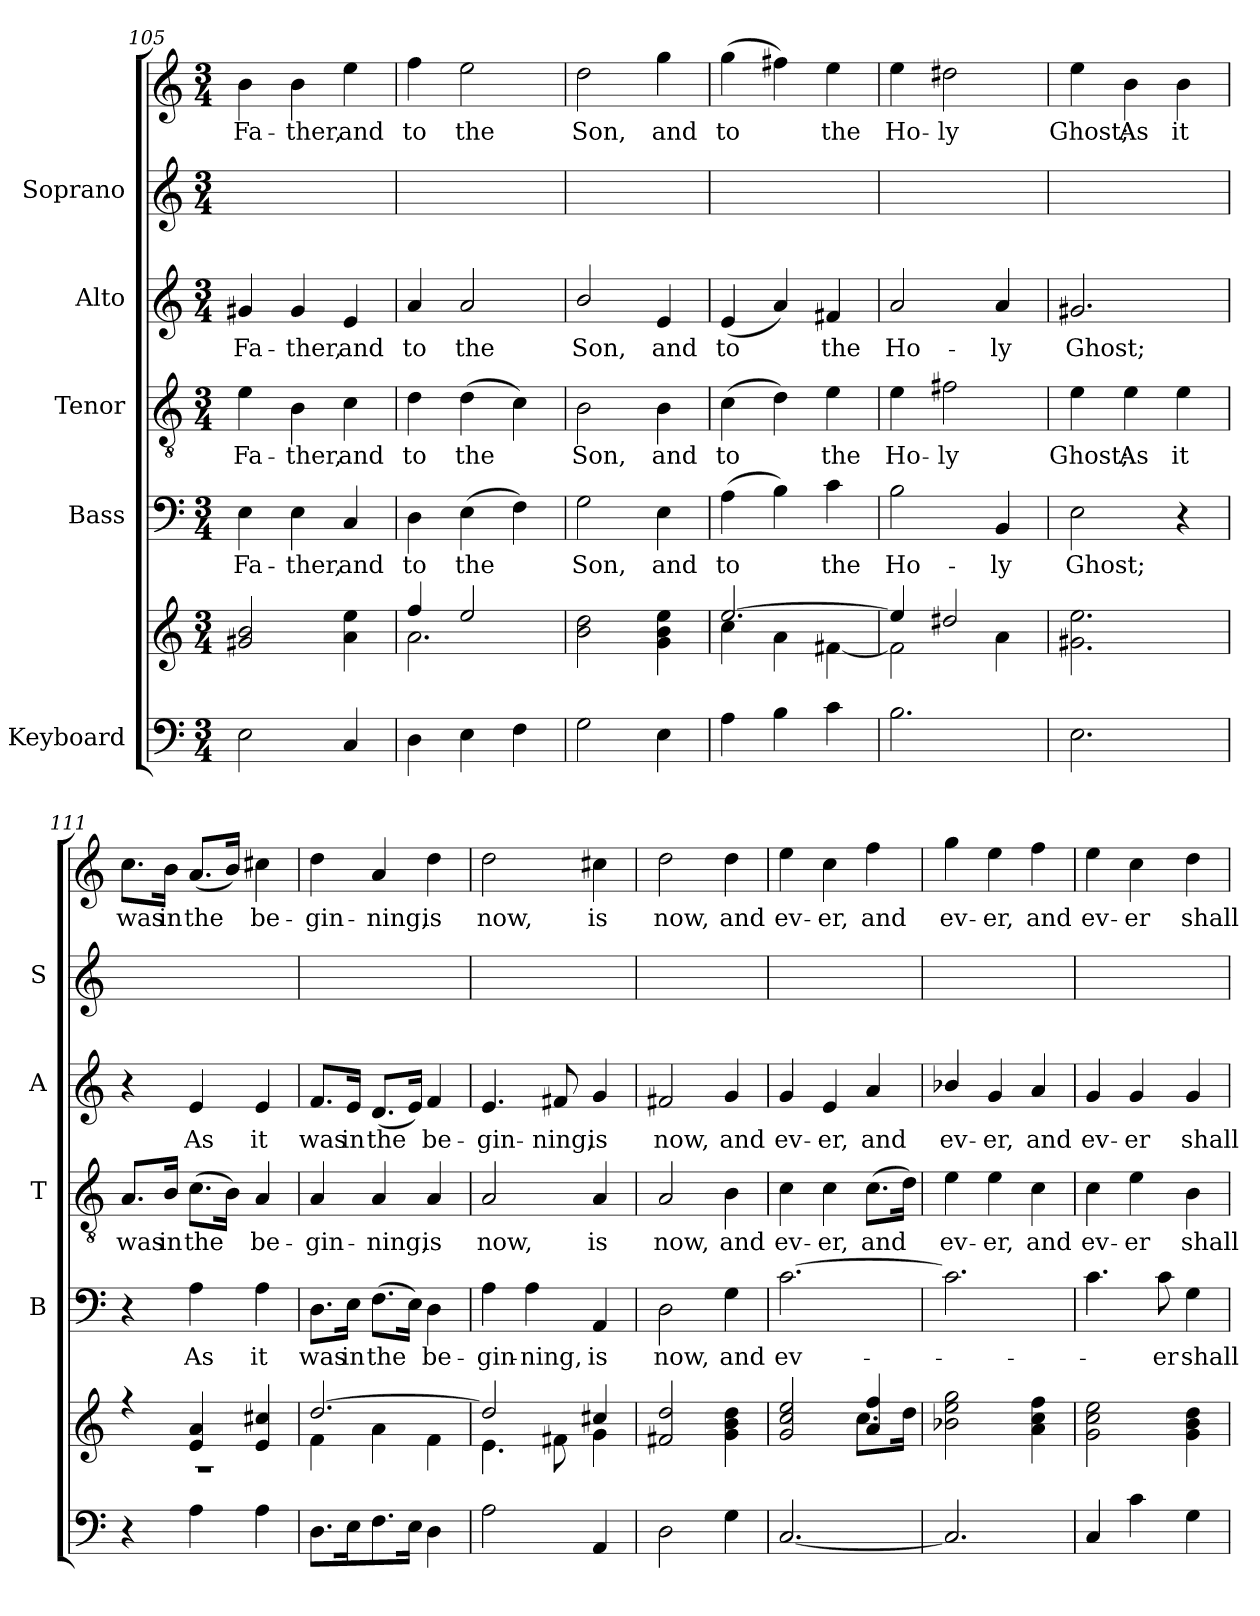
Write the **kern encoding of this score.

**kern	**kern	**kern	**text	**kern	**text	**kern	**text	**kern	**kern	**text
*part5	*part5	*part4	*part4	*part3	*part3	*part2	*part2	*part1	*part1	*part1
*staff7	*staff6	*staff5	*staff5	*staff4	*staff4	*staff3	*staff3	*staff2	*staff1	*staff1
*I"Keyboard	*	*I"Bass	*	*I"Tenor	*	*I"Alto	*	*I"Soprano	*	*
*	*	*I'B	*	*I'T	*	*I'A	*	*I'S	*	*
*clefF4	*clefG2	*clefF4	*	*clefGv2	*	*clefG2	*	*clefG2	*clefG2	*
*k[]	*k[]	*k[]	*	*k[]	*	*k[]	*	*k[]	*k[]	*
*M3/4	*M3/4	*M3/4	*	*M3/4	*	*M3/4	*	*M3/4	*M3/4	*
=105	=105	=105	=105	=105	=105	=105	=105	=105	=105	=105
*	*^	*	*	*	*	*	*	*	*	*
!	!	!	!	!LO:LY:b	!	!LO:LY:b	!	!LO:LY:b	!	!	!LO:LY:b
2E\	2g#X/ 2b/	2.ryy	4E\	Fa-	4e\	Fa-	4g#X/	Fa-	2.ryy	4b\	Fa-
!	!	!	!	!LO:LY:b	!	!LO:LY:b	!	!LO:LY:b	!	!	!LO:LY:b
.	.	.	4E\	-ther,	4B\	-ther,	4g#/	-ther,	.	4b\	-ther,
!	!	!	!	!LO:LY:b	!	!LO:LY:b	!	!LO:LY:b	!	!	!LO:LY:b
4C/	4a\ 4ee\	.	4C/	and	4c\	and	4e/	and	.	4ee\	and
=106	=106	=106	=106	=106	=106	=106	=106	=106	=106	=106	=106
!	!	!	!	!LO:LY:b	!	!LO:LY:b	!	!LO:LY:b	!	!	!LO:LY:b
4D\	4ff/	2.a\	4D\	to	4d\	to	4a/	to	2.ryy	4ff\	to
!	!	!	!	!LO:LY:b	!	!LO:LY:b	!	!LO:LY:b	!	!	!LO:LY:b
4E\	2ee/	.	(>4E\	the	(>4d\	the	2a/	the	.	2ee\	the
4F\	.	.	4F\)	.	4c\)	.	.	.	.	.	.
=107	=107	=107	=107	=107	=107	=107	=107	=107	=107	=107	=107
!	!	!	!	!LO:LY:b	!	!LO:LY:b	!	!LO:LY:b	!	!	!LO:LY:b
2G\	2b\ 2dd\	2.ryy	2G\	Son,	2B\	Son,	2b/	Son,	2.ryy	2dd\	Son,
!	!	!	!	!LO:LY:b	!	!LO:LY:b	!	!LO:LY:b	!	!	!LO:LY:b
4E\	4g\ 4b\ 4ee\	.	4E\	and	4B\	and	4e/	and	.	4gg\	and
=108	=108	=108	=108	=108	=108	=108	=108	=108	=108	=108	=108
!	!	!	!	!LO:LY:b	!	!LO:LY:b	!	!LO:LY:b	!	!	!LO:LY:b
4A\	[2.ee/	4cc\	(>4A\	to	(>4c\	to	(<4e/	to	2.ryy	(>4gg\	to
4B\	.	4a\	4B\)	.	4d\)	.	4a/)	.	.	4ff#X\)	.
!	!	!	!	!LO:LY:b	!	!LO:LY:b	!	!LO:LY:b	!	!	!LO:LY:b
4c\	.	[4f#X\	4c\	the	4e\	the	4f#X/	the	.	4ee\	the
=109	=109	=109	=109	=109	=109	=109	=109	=109	=109	=109	=109
!	!	!	!	!LO:LY:b	!	!LO:LY:b	!	!LO:LY:b	!	!	!LO:LY:b
2.B\	4ee/]	2f#\]	2B\	Ho-	4e\	Ho-	2a/	Ho-	2.ryy	4ee\	Ho-
!	!	!	!	!	!	!LO:LY:b	!	!	!	!	!LO:LY:b
.	2dd#X/	.	.	.	2f#X\	-ly	.	.	.	2dd#X\	-ly
!	!	!	!	!LO:LY:b	!	!	!	!LO:LY:b	!	!	!
.	.	4a\	4BB/	-ly	.	.	4a/	-ly	.	.	.
=110	=110	=110	=110	=110	=110	=110	=110	=110	=110	=110	=110
!	!	!	!	!LO:LY:b	!	!LO:LY:b	!	!LO:LY:b	!	!	!LO:LY:b
2.E\	2.g#X\ 2.ee\	2.ryy	2E\	Ghost;	4e\	Ghost;	2.g#X/	Ghost;	2.ryy	4ee\	Ghost;
!	!	!	!	!	!	!LO:LY:b	!	!	!	!	!LO:LY:b
.	.	.	.	.	4e\	As	.	.	.	4b\	As
!	!	!	!	!	!	!LO:LY:b	!	!	!	!	!LO:LY:b
.	.	.	4r	.	4e\	it	.	.	.	4b\	it
=111	=111	=111	=111	=111	=111	=111	=111	=111	=111	=111	=111
!	!	!	!	!	!	!LO:LY:b	!	!	!	!	!LO:LY:b
4r	4r	2.r	4r	.	8.A/L	was	4r	.	2.ryy	8.cc\L	was
!	!	!	!	!	!	!LO:LY:b	!	!	!	!	!LO:LY:b
.	.	.	.	.	16B/Jk	in	.	.	.	16b\Jk	in
!	!	!	!	!LO:LY:b	!	!LO:LY:b	!	!LO:LY:b	!	!	!LO:LY:b
4A\	4e/ 4a/	.	4A\	As	(>8.c\L	the	4e/	As	.	(<8.a/L	the
.	.	.	.	.	16B\Jk)	.	.	.	.	16b/Jk)	.
!	!	!	!	!LO:LY:b	!	!LO:LY:b	!	!LO:LY:b	!	!	!LO:LY:b
4A\	4e/ 4cc#X/	.	4A\	it	4A/	be-	4e/	it	.	4cc#X\	be-
=112	=112	=112	=112	=112	=112	=112	=112	=112	=112	=112	=112
!	!	!	!	!LO:LY:b	!	!LO:LY:b	!	!LO:LY:b	!	!	!LO:LY:b
8.D\L	[2.dd/	4f\	8.D\L	was	4A/	-gin-	8.f/L	was	2.ryy	4dd\	-gin-
!	!	!	!	!LO:LY:b	!	!	!	!LO:LY:b	!	!	!
16E\K	.	.	16E\Jk	in	.	.	16e/Jk	in	.	.	.
!	!	!	!	!LO:LY:b	!	!LO:LY:b	!	!LO:LY:b	!	!	!LO:LY:b
8.F\	.	4a\	(>8.F\L	the	4A/	-ning,	(<8.d/L	the	.	4a/	-ning,
16E\Jk	.	.	16E\Jk)	.	.	.	16e/Jk)	.	.	.	.
!	!	!	!	!LO:LY:b	!	!LO:LY:b	!	!LO:LY:b	!	!	!LO:LY:b
4D\	.	4f\	4D\	be-	4A/	is	4f/	be-	.	4dd\	is
!!LO:PB:g=z
=113	=113	=113	=113	=113	=113	=113	=113	=113	=113	=113	=113
!	!	!	!	!LO:LY:b	!	!LO:LY:b	!	!LO:LY:b	!	!	!LO:LY:b
2A\	2dd/]	4.e\	4A\	-gin-	2A/	now,	4.e/	-gin-	2.ryy	2dd\	now,
!	!	!	!	!LO:LY:b	!	!	!	!	!	!	!
.	.	.	4A\	-ning,	.	.	.	.	.	.	.
!	!	!	!	!	!	!	!	!LO:LY:b	!	!	!
.	.	8f#X\	.	.	.	.	8f#X/	-ning,	.	.	.
!	!	!	!	!LO:LY:b	!	!LO:LY:b	!	!LO:LY:b	!	!	!LO:LY:b
4AA/	4cc#X/	4g\	4AA/	is	4A/	is	4g/	is	.	4cc#X\	is
=114	=114	=114	=114	=114	=114	=114	=114	=114	=114	=114	=114
!	!	!	!	!LO:LY:b	!	!LO:LY:b	!	!LO:LY:b	!	!	!LO:LY:b
2D\	2f#X/ 2dd/	2.ryy	2D\	now,	2A/	now,	2f#X/	now,	2.ryy	2dd\	now,
!	!	!	!	!LO:LY:b	!	!LO:LY:b	!	!LO:LY:b	!	!	!LO:LY:b
4G\	4g\ 4b\ 4dd\	.	4G\	and	4B\	and	4g/	and	.	4dd\	and
=115	=115	=115	=115	=115	=115	=115	=115	=115	=115	=115	=115
!	!	!	!	!LO:LY:b	!	!LO:LY:b	!	!LO:LY:b	!	!	!LO:LY:b
[2.C/	2g/ 2cc/ 2ee/	2ryy	[2.c\	ev-	4c\	ev-	4g/	ev-	2.ryy	4ee\	ev-
!	!	!	!	!	!	!LO:LY:b	!	!LO:LY:b	!	!	!LO:LY:b
.	.	.	.	.	4c\	-er,	4e/	-er,	.	4cc\	-er,
!	!	!	!	!	!	!LO:LY:b	!	!LO:LY:b	!	!	!LO:LY:b
.	4a/ 4ff/	8.cc\L	.	.	(>8.c\L	and	4a/	and	.	4ff\	and
.	.	16dd\Jk	.	.	16d\Jk)	.	.	.	.	.	.
=116	=116	=116	=116	=116	=116	=116	=116	=116	=116	=116	=116
!	!	!	!	!	!	!LO:LY:b	!	!LO:LY:b	!	!	!LO:LY:b
2.C/]	2b-X\ 2ee\ 2gg\	2.ryy	2.c\]	.	4e\	ev-	4b-X/	ev-	2.ryy	4gg\	ev-
!	!	!	!	!	!	!LO:LY:b	!	!LO:LY:b	!	!	!LO:LY:b
.	.	.	.	.	4e\	-er,	4g/	-er,	.	4ee\	-er,
!	!	!	!	!	!	!LO:LY:b	!	!LO:LY:b	!	!	!LO:LY:b
.	4a\ 4cc\ 4ff\	.	.	.	4c\	and	4a/	and	.	4ff\	and
=117	=117	=117	=117	=117	=117	=117	=117	=117	=117	=117	=117
!	!	!	!	!	!	!LO:LY:b	!	!LO:LY:b	!	!	!LO:LY:b
4C/	2g\ 2cc\ 2ee\	2.ryy	4.c\	.	4c\	ev-	4g/	ev-	2.ryy	4ee\	ev-
!	!	!	!	!	!	!LO:LY:b	!	!LO:LY:b	!	!	!LO:LY:b
4c\	.	.	.	.	4e\	-er	4g/	-er	.	4cc\	-er
!	!	!	!	!LO:LY:b	!	!	!	!	!	!	!
.	.	.	8c\	er	.	.	.	.	.	.	.
!	!	!	!	!LO:LY:b	!	!LO:LY:b	!	!LO:LY:b	!	!	!LO:LY:b
4G\	4g\ 4b\ 4dd\	.	4G\	shall	4B\	shall	4g/	shall	.	4dd\	shall
*	*v	*v	*	*	*	*	*	*	*	*	*
=	=	=	=	=	=	=	=	=	=	=
*-	*-	*-	*-	*-	*-	*-	*-	*-	*-	*-
